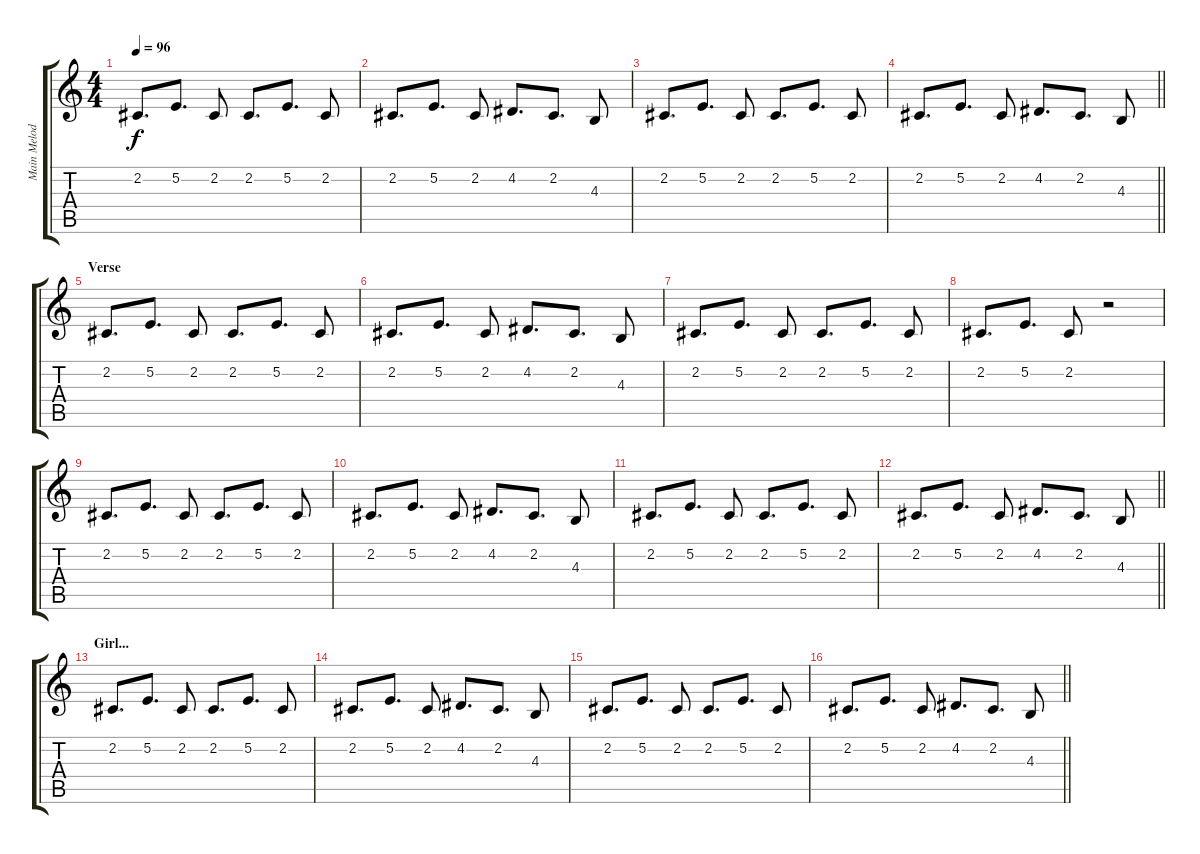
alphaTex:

\track ("Main Melody" "Main Melod") {instrument pad1newage}
\staff {score tabs}
\tuning (E4 B3 G3 D3 A2 E2) {hide}
\ts (4 4)
\tempo 96
\clef g2
\ks c
2.2.8{d dy f} 5.2.8{d} 2.2.8 2.2.8{d} 5.2.8{d} 2.2.8 |
2.2.8{d} 5.2.8{d} 2.2.8 4.2.8{d} 2.2.8{d} 4.3.8 |
2.2.8{d} 5.2.8{d} 2.2.8 2.2.8{d} 5.2.8{d} 2.2.8 |
\barLineRight lightlight
2.2.8{d} 5.2.8{d} 2.2.8 4.2.8{d} 2.2.8{d} 4.3.8 |
\section ("" "Verse")
2.2.8{d} 5.2.8{d} 2.2.8 2.2.8{d} 5.2.8{d} 2.2.8 |
2.2.8{d} 5.2.8{d} 2.2.8 4.2.8{d} 2.2.8{d} 4.3.8 |
2.2.8{d} 5.2.8{d} 2.2.8 2.2.8{d} 5.2.8{d} 2.2.8 |
2.2.8{d} 5.2.8{d} 2.2.8 r.2 |
2.2.8{d} 5.2.8{d} 2.2.8 2.2.8{d} 5.2.8{d} 2.2.8 |
2.2.8{d} 5.2.8{d} 2.2.8 4.2.8{d} 2.2.8{d} 4.3.8 |
2.2.8{d} 5.2.8{d} 2.2.8 2.2.8{d} 5.2.8{d} 2.2.8 |
\barLineRight lightlight
2.2.8{d} 5.2.8{d} 2.2.8 4.2.8{d} 2.2.8{d} 4.3.8 |
\section ("" "Girl...")
2.2.8{d} 5.2.8{d} 2.2.8 2.2.8{d} 5.2.8{d} 2.2.8 |
2.2.8{d} 5.2.8{d} 2.2.8 4.2.8{d} 2.2.8{d} 4.3.8 |
2.2.8{d} 5.2.8{d} 2.2.8 2.2.8{d} 5.2.8{d} 2.2.8 |
\barLineRight lightlight
2.2.8{d} 5.2.8{d} 2.2.8 4.2.8{d} 2.2.8{d} 4.3.8
